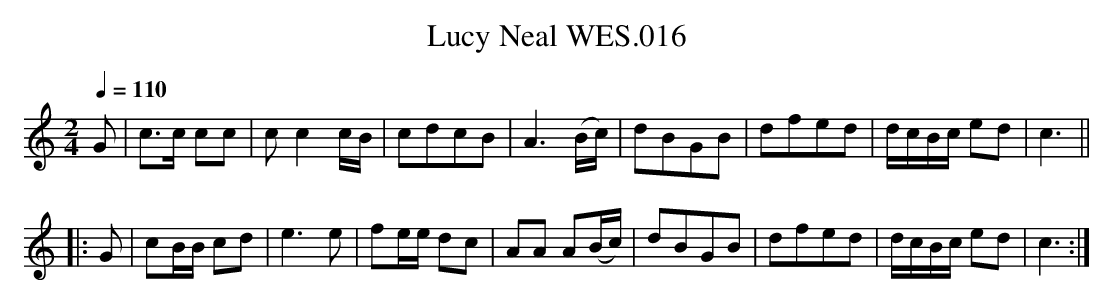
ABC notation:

X:1
T:Lucy Neal WES.016
M:2/4
L:1/8
Q:1/4=110
K:C
G|c>c cc|cc2c/B/|cdcB|A3(B/c/)|dBGB|dfed|d/c/B/c/ ed|c3||
|:G|cB/B/ cd|e3e|fe/e/ dc|AA A(B/c/)|dBGB|dfed|d/c/B/c/ ed|c3 :|
